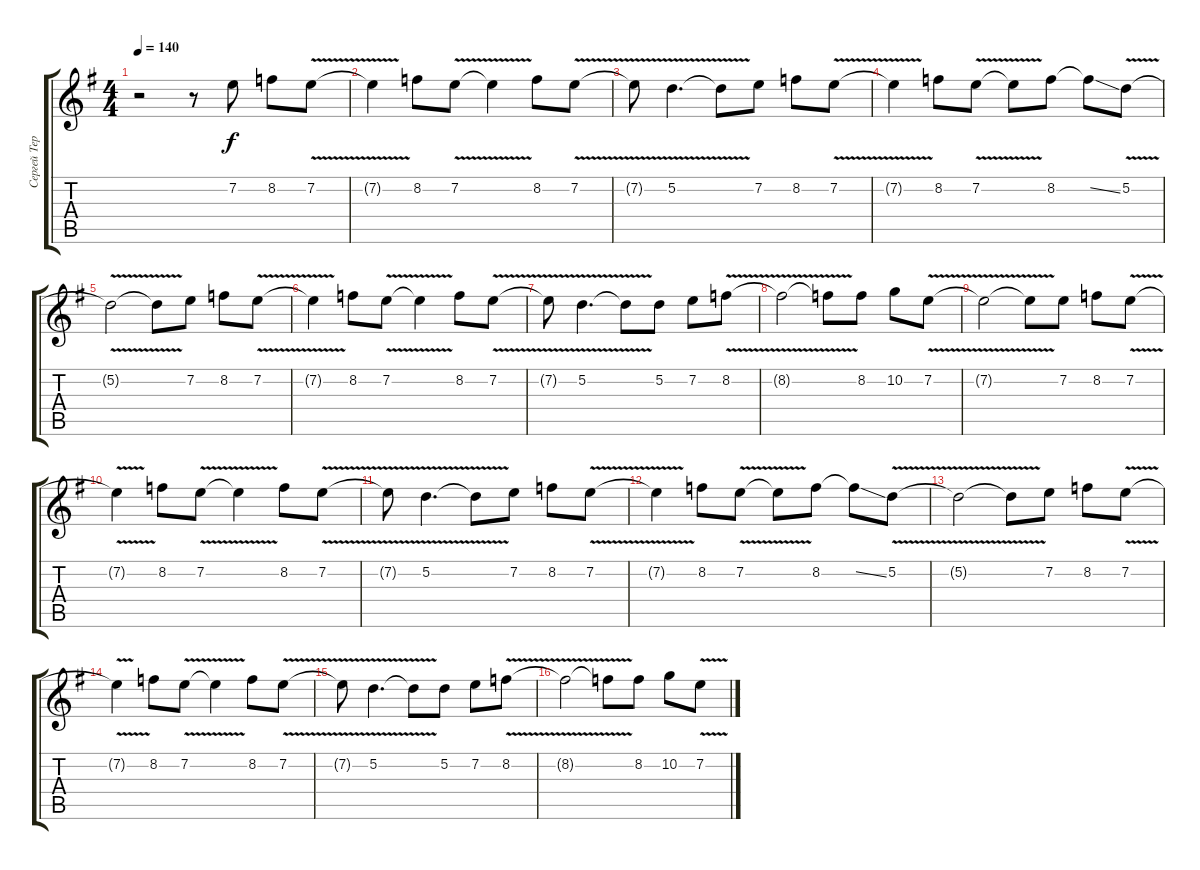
\track ("Сергей Терентьев" "Сергей Тер") {instrument distortionguitar}
\staff {score tabs}
\tuning (D4 A3 F3 C3 G2 D2) {hide}
\ts (4 4)
\tempo 140
\clef g2
\ks g
r.2{dy f instrument distortionguitar} r.8 7.2.8 8.2.8 7.2{v}.8 |
7.2{v t}.4 8.2.8 7.2{v}.8 7.2{v t}.4 8.2.8 7.2{v}.8 |
7.2{v t}.8 5.2{v}.4{d} 5.2{v t}.8 7.2.8 8.2.8 7.2{v}.8 |
7.2{v t}.4 8.2.8 7.2{v}.8 7.2{v t}.8 8.2.8 8.2{ss t}.8 5.2{v}.8 |
5.2{v t}.2 5.2{v t}.8 7.2.8 8.2.8 7.2{v}.8 |
7.2{v t}.4 8.2.8 7.2{v}.8 7.2{v t}.4 8.2.8 7.2{v}.8 |
7.2{v t}.8 5.2{v}.4{d} 5.2{v t}.8 5.2.8 7.2.8 8.2{v}.8 |
8.2{v t}.2 8.2{t}.8 8.2.8 10.2.8 7.2{v}.8 |
7.2{v t}.2 7.2{v t}.8 7.2.8 8.2.8 7.2{v}.8 |
7.2{v t}.4 8.2.8 7.2{v}.8 7.2{v t}.4 8.2.8 7.2{v}.8 |
7.2{v t}.8 5.2{v}.4{d} 5.2{v t}.8 7.2.8 8.2.8 7.2{v}.8 |
7.2{v t}.4 8.2.8 7.2{v}.8 7.2{v t}.8 8.2.8 8.2{ss t}.8 5.2{v}.8 |
5.2{v t}.2 5.2{v t}.8 7.2.8 8.2.8 7.2{v}.8 |
7.2{v t}.4 8.2.8 7.2{v}.8 7.2{v t}.4 8.2.8 7.2{v}.8 |
7.2{v t}.8 5.2{v}.4{d} 5.2{v t}.8 5.2.8 7.2.8 8.2{v}.8 |
8.2{v t}.2 8.2{t}.8 8.2.8 10.2.8 7.2{v}.8
